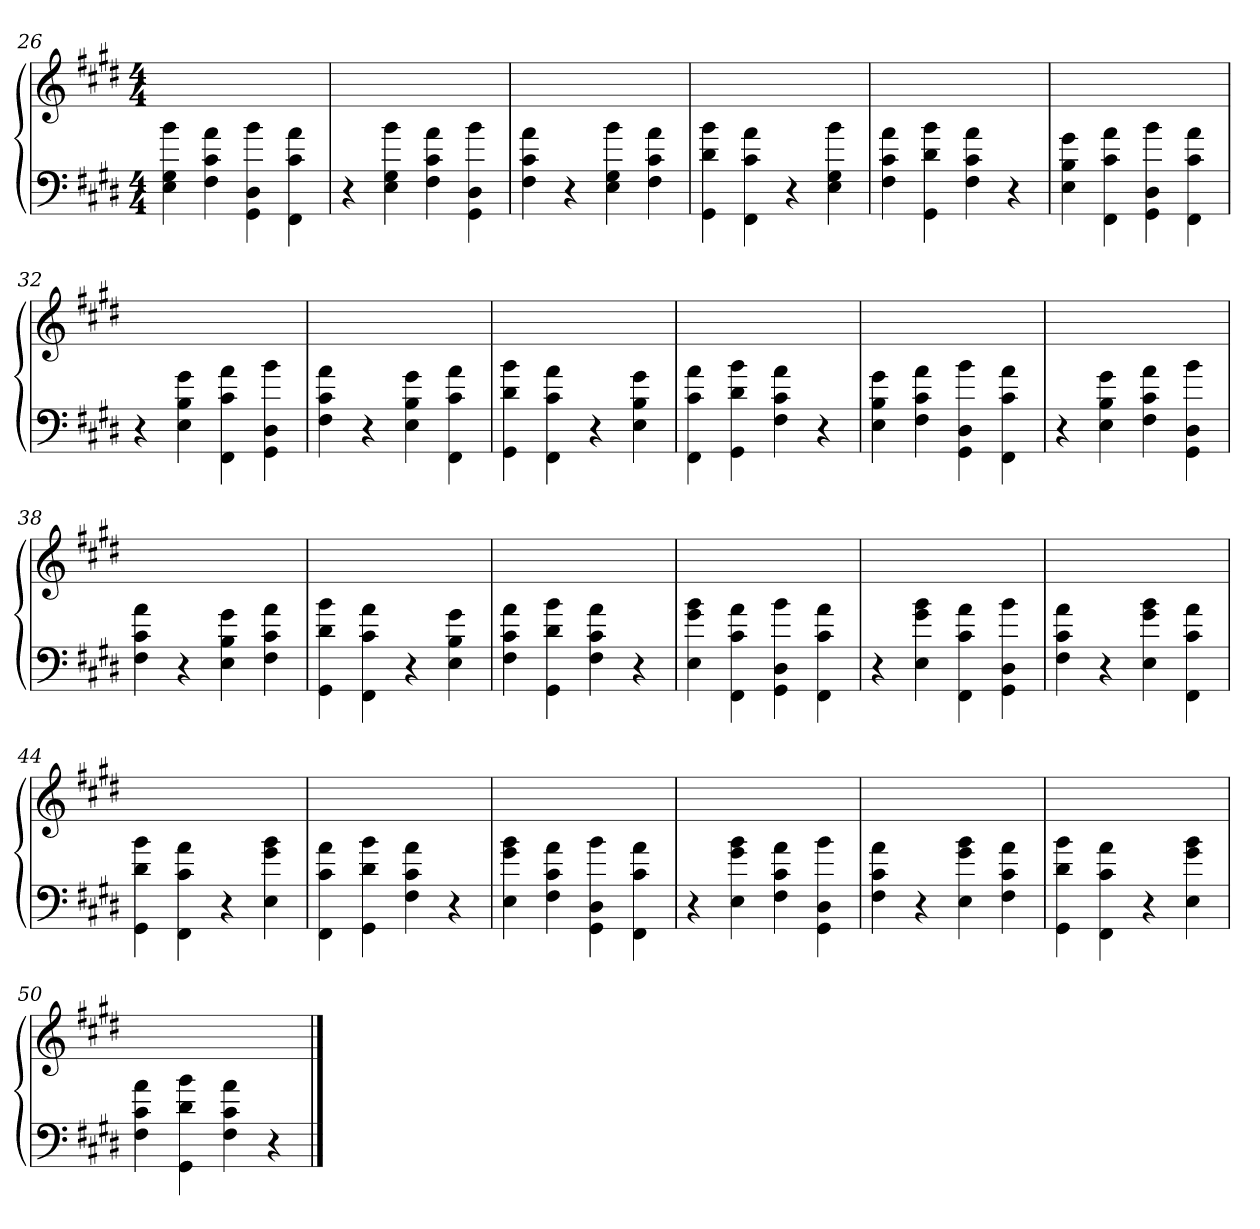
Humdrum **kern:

**kern	**kern
*part2	*part1
*staff2	*staff1
*clefF4	*clefG2
*k[f#c#g#d#]	*k[f#c#g#d#]
*E:	*E:
*M4/4	*M4/4
=26	=26
4E 4G# 4b	1ryy
4F# 4c# 4a	.
4GG# 4D# 4b	.
4FF# 4c# 4a	.
=27	=27
4r	1ryy
4E 4G# 4b	.
4F# 4c# 4a	.
4GG# 4D# 4b	.
=28	=28
4F# 4c# 4a	1ryy
4r	.
4E 4G# 4b	.
4F# 4c# 4a	.
=29	=29
4GG# 4d# 4b	1ryy
4FF# 4c# 4a	.
4r	.
4E 4G# 4b	.
=30	=30
4F# 4c# 4a	1ryy
4GG# 4d# 4b	.
4F# 4c# 4a	.
4r	.
=31	=31
4E 4B 4g#	1ryy
4FF# 4c# 4a	.
4GG# 4D# 4b	.
4FF# 4c# 4a	.
=32	=32
4r	1ryy
4E 4B 4g#	.
4FF# 4c# 4a	.
4GG# 4D# 4b	.
=33	=33
4F# 4c# 4a	1ryy
4r	.
4E 4B 4g#	.
4FF# 4c# 4a	.
=34	=34
4GG# 4d# 4b	1ryy
4FF# 4c# 4a	.
4r	.
4E 4B 4g#	.
=35	=35
4FF# 4c# 4a	1ryy
4GG# 4d# 4b	.
4F# 4c# 4a	.
4r	.
=36	=36
4E 4B 4g#	1ryy
4F# 4c# 4a	.
4GG# 4D# 4b	.
4FF# 4c# 4a	.
=37	=37
4r	1ryy
4E 4B 4g#	.
4F# 4c# 4a	.
4GG# 4D# 4b	.
=38	=38
4F# 4c# 4a	1ryy
4r	.
4E 4B 4g#	.
4F# 4c# 4a	.
=39	=39
4GG# 4d# 4b	1ryy
4FF# 4c# 4a	.
4r	.
4E 4B 4g#	.
=40	=40
4F# 4c# 4a	1ryy
4GG# 4d# 4b	.
4F# 4c# 4a	.
4r	.
=41	=41
4E 4g# 4b	1ryy
4FF# 4c# 4a	.
4GG# 4D# 4b	.
4FF# 4c# 4a	.
=42	=42
4r	1ryy
4E 4g# 4b	.
4FF# 4c# 4a	.
4GG# 4D# 4b	.
=43	=43
4F# 4c# 4a	1ryy
4r	.
4E 4g# 4b	.
4FF# 4c# 4a	.
=44	=44
4GG# 4d# 4b	1ryy
4FF# 4c# 4a	.
4r	.
4E 4g# 4b	.
=45	=45
4FF# 4c# 4a	1ryy
4GG# 4d# 4b	.
4F# 4c# 4a	.
4r	.
=46	=46
4E 4g# 4b	1ryy
4F# 4c# 4a	.
4GG# 4D# 4b	.
4FF# 4c# 4a	.
=47	=47
4r	1ryy
4E 4g# 4b	.
4F# 4c# 4a	.
4GG# 4D# 4b	.
=48	=48
4F# 4c# 4a	1ryy
4r	.
4E 4g# 4b	.
4F# 4c# 4a	.
=49	=49
4GG# 4d# 4b	1ryy
4FF# 4c# 4a	.
4r	.
4E 4g# 4b	.
=50	=50
4F# 4c# 4a	1ryy
4GG# 4d# 4b	.
4F# 4c# 4a	.
4r	.
==	==
*-	*-
